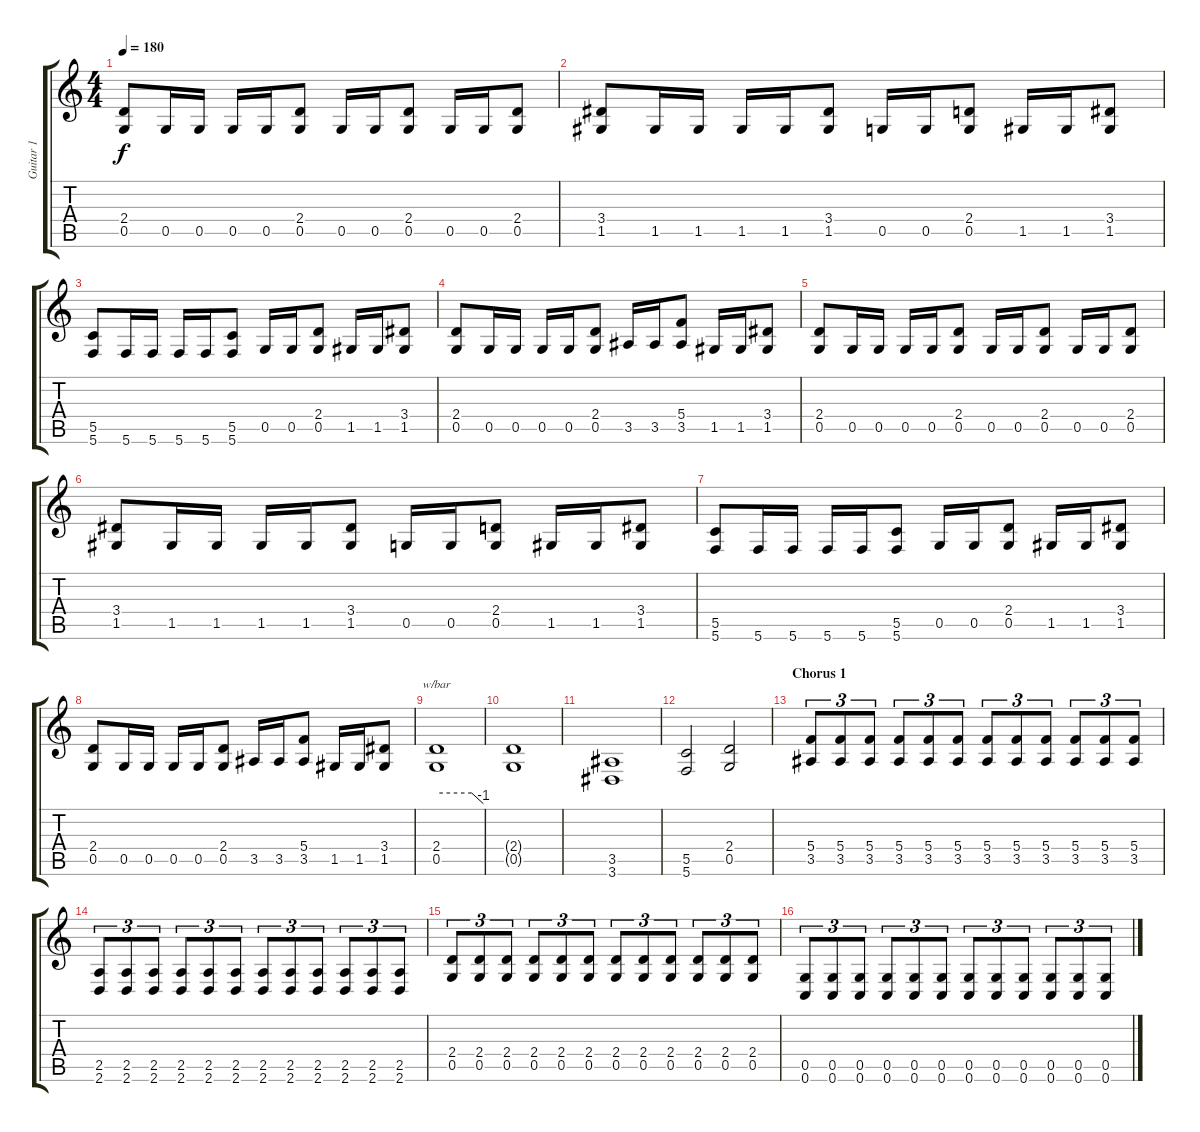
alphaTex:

\track ("Guitar 1" "Guitar 1") {instrument distortionguitar}
\staff {score tabs}
\tuning (D4 A3 F3 C3 G2 C2) {hide}
\ts (4 4)
\tempo 180
\clef g2
\ks c
(2.4 0.5).8{dy f} 0.5.16 0.5.16 0.5.16 0.5.16 (2.4 0.5).8 0.5.16 0.5.16 (2.4 0.5).8 0.5.16 0.5.16 (2.4 0.5).8 |
(3.4 1.5).8 1.5.16 1.5.16 1.5.16 1.5.16 (3.4 1.5).8 0.5.16 0.5.16 (2.4 0.5).8 1.5.16 1.5.16 (3.4 1.5).8 |
(5.5 5.6).8 5.6.16 5.6.16 5.6.16 5.6.16 (5.5 5.6).8 0.5.16 0.5.16 (2.4 0.5).8 1.5.16 1.5.16 (3.4 1.5).8 |
(2.4 0.5).8 0.5.16 0.5.16 0.5.16 0.5.16 (2.4 0.5).8 3.5.16 3.5.16 (5.4 3.5).8 1.5.16 1.5.16 (3.4 1.5).8 |
(2.4 0.5).8 0.5.16 0.5.16 0.5.16 0.5.16 (2.4 0.5).8 0.5.16 0.5.16 (2.4 0.5).8 0.5.16 0.5.16 (2.4 0.5).8 |
(3.4 1.5).8 1.5.16 1.5.16 1.5.16 1.5.16 (3.4 1.5).8 0.5.16 0.5.16 (2.4 0.5).8 1.5.16 1.5.16 (3.4 1.5).8 |
(5.5 5.6).8 5.6.16 5.6.16 5.6.16 5.6.16 (5.5 5.6).8 0.5.16 0.5.16 (2.4 0.5).8 1.5.16 1.5.16 (3.4 1.5).8 |
(2.4 0.5).8 0.5.16 0.5.16 0.5.16 0.5.16 (2.4 0.5).8 3.5.16 3.5.16 (5.4 3.5).8 1.5.16 1.5.16 (3.4 1.5).8 |
(2.4 0.5).1{tbe (custom default 0 0 45 0 60 -4)} |
(2.4{t} 0.5{t}).1 |
(3.5 3.6).1 |
(5.5 5.6).2 (2.4 0.5).2 |
\section ("" "Chorus 1")
(5.4 3.5).8{tu (3 2)} (5.4 3.5).8{tu (3 2)} (5.4 3.5).8{tu (3 2)} (5.4 3.5).8{tu (3 2)} (5.4 3.5).8{tu (3 2)} (5.4 3.5).8{tu (3 2)} (5.4 3.5).8{tu (3 2)} (5.4 3.5).8{tu (3 2)} (5.4 3.5).8{tu (3 2)} (5.4 3.5).8{tu (3 2)} (5.4 3.5).8{tu (3 2)} (5.4 3.5).8{tu (3 2)} |
(2.5 2.6).8{tu (3 2)} (2.5 2.6).8{tu (3 2)} (2.5 2.6).8{tu (3 2)} (2.5 2.6).8{tu (3 2)} (2.5 2.6).8{tu (3 2)} (2.5 2.6).8{tu (3 2)} (2.5 2.6).8{tu (3 2)} (2.5 2.6).8{tu (3 2)} (2.5 2.6).8{tu (3 2)} (2.5 2.6).8{tu (3 2)} (2.5 2.6).8{tu (3 2)} (2.5 2.6).8{tu (3 2)} |
(2.4 0.5).8{tu (3 2)} (2.4 0.5).8{tu (3 2)} (2.4 0.5).8{tu (3 2)} (2.4 0.5).8{tu (3 2)} (2.4 0.5).8{tu (3 2)} (2.4 0.5).8{tu (3 2)} (2.4 0.5).8{tu (3 2)} (2.4 0.5).8{tu (3 2)} (2.4 0.5).8{tu (3 2)} (2.4 0.5).8{tu (3 2)} (2.4 0.5).8{tu (3 2)} (2.4 0.5).8{tu (3 2)} |
(0.5 0.6).8{tu (3 2)} (0.5 0.6).8{tu (3 2)} (0.5 0.6).8{tu (3 2)} (0.5 0.6).8{tu (3 2)} (0.5 0.6).8{tu (3 2)} (0.5 0.6).8{tu (3 2)} (0.5 0.6).8{tu (3 2)} (0.5 0.6).8{tu (3 2)} (0.5 0.6).8{tu (3 2)} (0.5 0.6).8{tu (3 2)} (0.5 0.6).8{tu (3 2)} (0.5 0.6).8{tu (3 2)}
